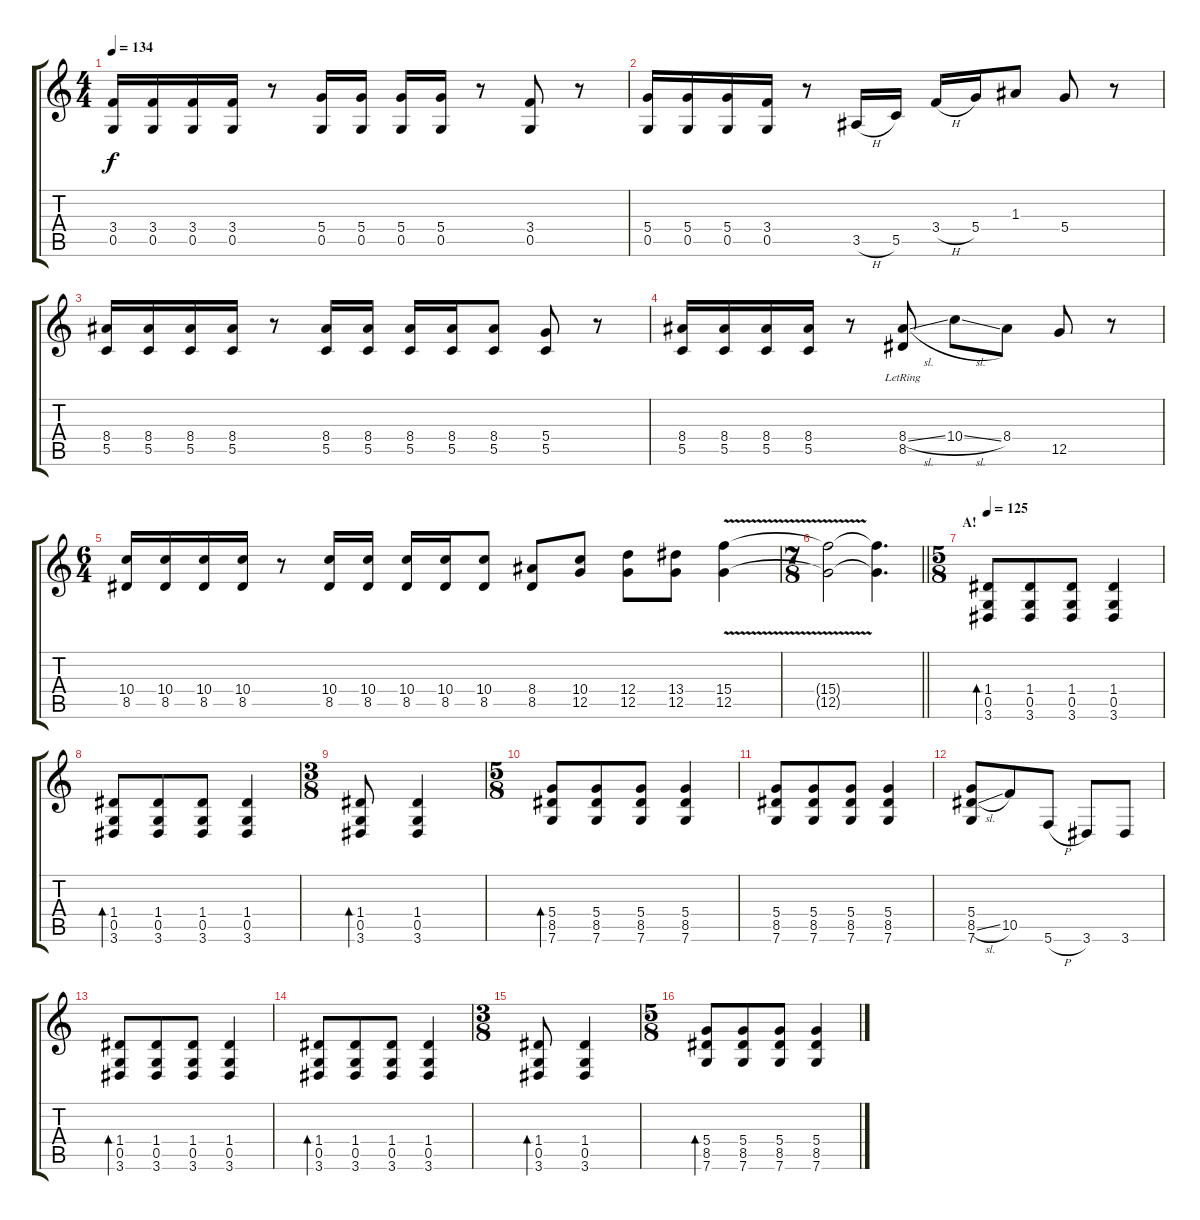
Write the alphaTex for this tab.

\track "" {instrument electricguitarmuted}
\staff {score tabs}
\tuning (G4 E4 A3 D3 G2 C2) {hide}
\ts (4 4)
\tempo 134
\clef g2
\ks c
(3.4 0.5).16{dy f} (3.4 0.5).16 (3.4 0.5).16 (3.4 0.5).16 r.8 (5.4 0.5).16 (5.4 0.5).16 (5.4 0.5).16 (5.4 0.5).16 r.8 (3.4 0.5).8 r.8 |
(5.4 0.5).16 (5.4 0.5).16 (5.4 0.5).16 (3.4 0.5).16 r.8 3.5{h}.16 5.5.16 3.4{h}.16 5.4.16 1.3.8 5.4.8 r.8 |
(8.4 5.5).16 (8.4 5.5).16 (8.4 5.5).16 (8.4 5.5).16 r.8 (8.4 5.5).16 (8.4 5.5).16 (8.4 5.5).16 (8.4 5.5).16 (8.4 5.5).8 (5.4 5.5).8 r.8 |
(8.4 5.5).16 (8.4 5.5).16 (8.4 5.5).16 (8.4 5.5).16 r.8 (8.4{sl} 8.5{lr}).8 10.4{sl}.8 8.4.8 12.5.8 r.8 |
\ts (6 4)
(10.4 8.5).16 (10.4 8.5).16 (10.4 8.5).16 (10.4 8.5).16 r.8 (10.4 8.5).16 (10.4 8.5).16 (10.4 8.5).16 (10.4 8.5).16 (10.4 8.5).8 (8.4 8.5).8 (10.4 12.5).8 (12.4 12.5).8 (13.4 12.5).8 (15.4{v} 12.5{v}).4 |
\ts (7 8)
\barLineRight lightlight
(15.4{t} 12.5{t}).2 (15.4{t} 12.5{t}).4{d} |
\ts (5 8)
\section ("" "A!")
\tempo 125
(1.4 0.5 3.6).8{bd 240} (1.4 0.5 3.6).8 (1.4 0.5 3.6).8 (1.4 0.5 3.6).4 |
(1.4 0.5 3.6).8{bd 240} (1.4 0.5 3.6).8 (1.4 0.5 3.6).8 (1.4 0.5 3.6).4 |
\ts (3 8)
(1.4 0.5 3.6).8{bd 240} (1.4 0.5 3.6).4 |
\ts (5 8)
(5.4 8.5 7.6).8{bd 240} (5.4 8.5 7.6).8 (5.4 8.5 7.6).8 (5.4 8.5 7.6).4 |
(5.4 8.5 7.6).8 (5.4 8.5 7.6).8 (5.4 8.5 7.6).8 (5.4 8.5 7.6).4 |
(5.4 8.5{sl} 7.6).8 10.5.8 5.6{h}.8 3.6.8 3.6.8 |
(1.4 0.5 3.6).8{bd 240} (1.4 0.5 3.6).8 (1.4 0.5 3.6).8 (1.4 0.5 3.6).4 |
(1.4 0.5 3.6).8{bd 240} (1.4 0.5 3.6).8 (1.4 0.5 3.6).8 (1.4 0.5 3.6).4 |
\ts (3 8)
(1.4 0.5 3.6).8{bd 240} (1.4 0.5 3.6).4 |
\ts (5 8)
(5.4 8.5 7.6).8{bd 240} (5.4 8.5 7.6).8 (5.4 8.5 7.6).8 (5.4 8.5 7.6).4
